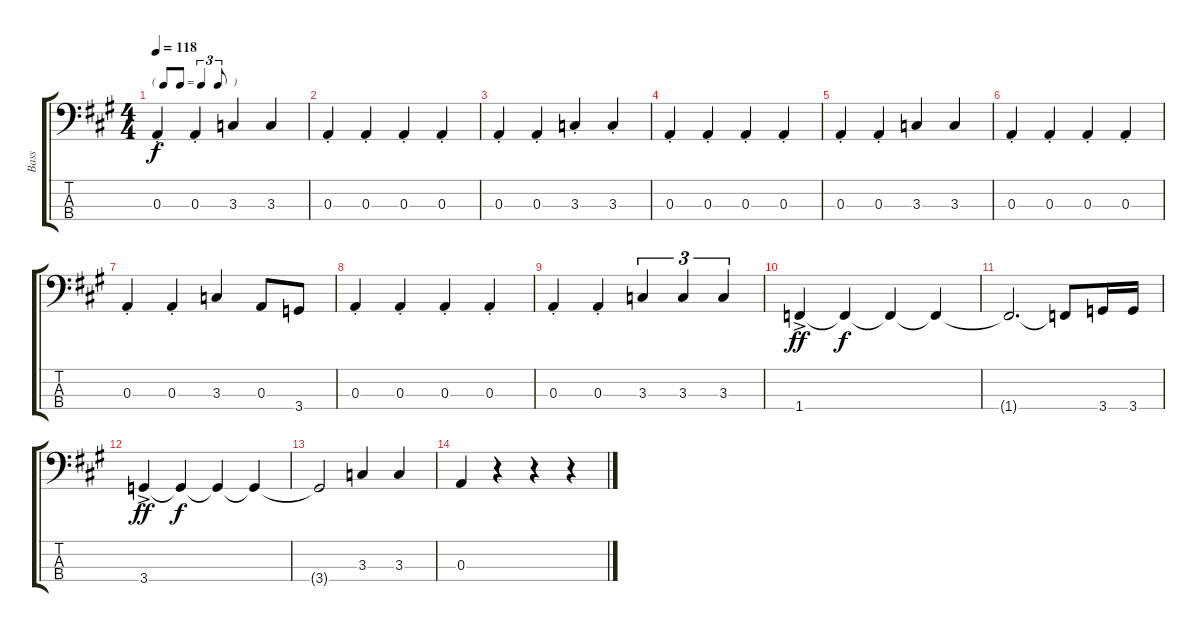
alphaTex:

\track ("Bass" "Bass") {instrument electricbassfinger}
\staff {score tabs}
\tuning (G2 D2 A1 E1) {hide}
\ts (4 4)
\tf triplet8th
\tempo 118
\clef f4
\ks a
0.3{st}.4{dy f} 0.3{st}.4 3.3.4 3.3.4 |
0.3{st}.4 0.3{st}.4 0.3{st}.4 0.3{st}.4 |
0.3{st}.4 0.3{st}.4 3.3{st}.4 3.3{st}.4 |
0.3{st}.4 0.3{st}.4 0.3{st}.4 0.3{st}.4 |
0.3{st}.4 0.3{st}.4 3.3.4 3.3.4 |
0.3{st}.4 0.3{st}.4 0.3{st}.4 0.3{st}.4 |
0.3{st}.4 0.3{st}.4 3.3.4 0.3.8 3.4.8 |
0.3{st}.4 0.3{st}.4 0.3{st}.4 0.3{st}.4 |
0.3{st}.4 0.3{st}.4 3.3.4{tu (3 2)} 3.3.4{tu (3 2)} 3.3.4{tu (3 2)} |
1.4{ac}.4{dy ff} 1.4{t}.4{dy f} 1.4{t}.4 1.4{t}.4 |
1.4{t}.2{d} 1.4{t}.8 3.4.16 3.4.16 |
3.4{ac}.4{dy ff} 3.4{t}.4{dy f} 3.4{t}.4 3.4{t}.4 |
3.4{t}.2 3.3.4 3.3.4 |
0.3.4 r.4 r.4 r.4
